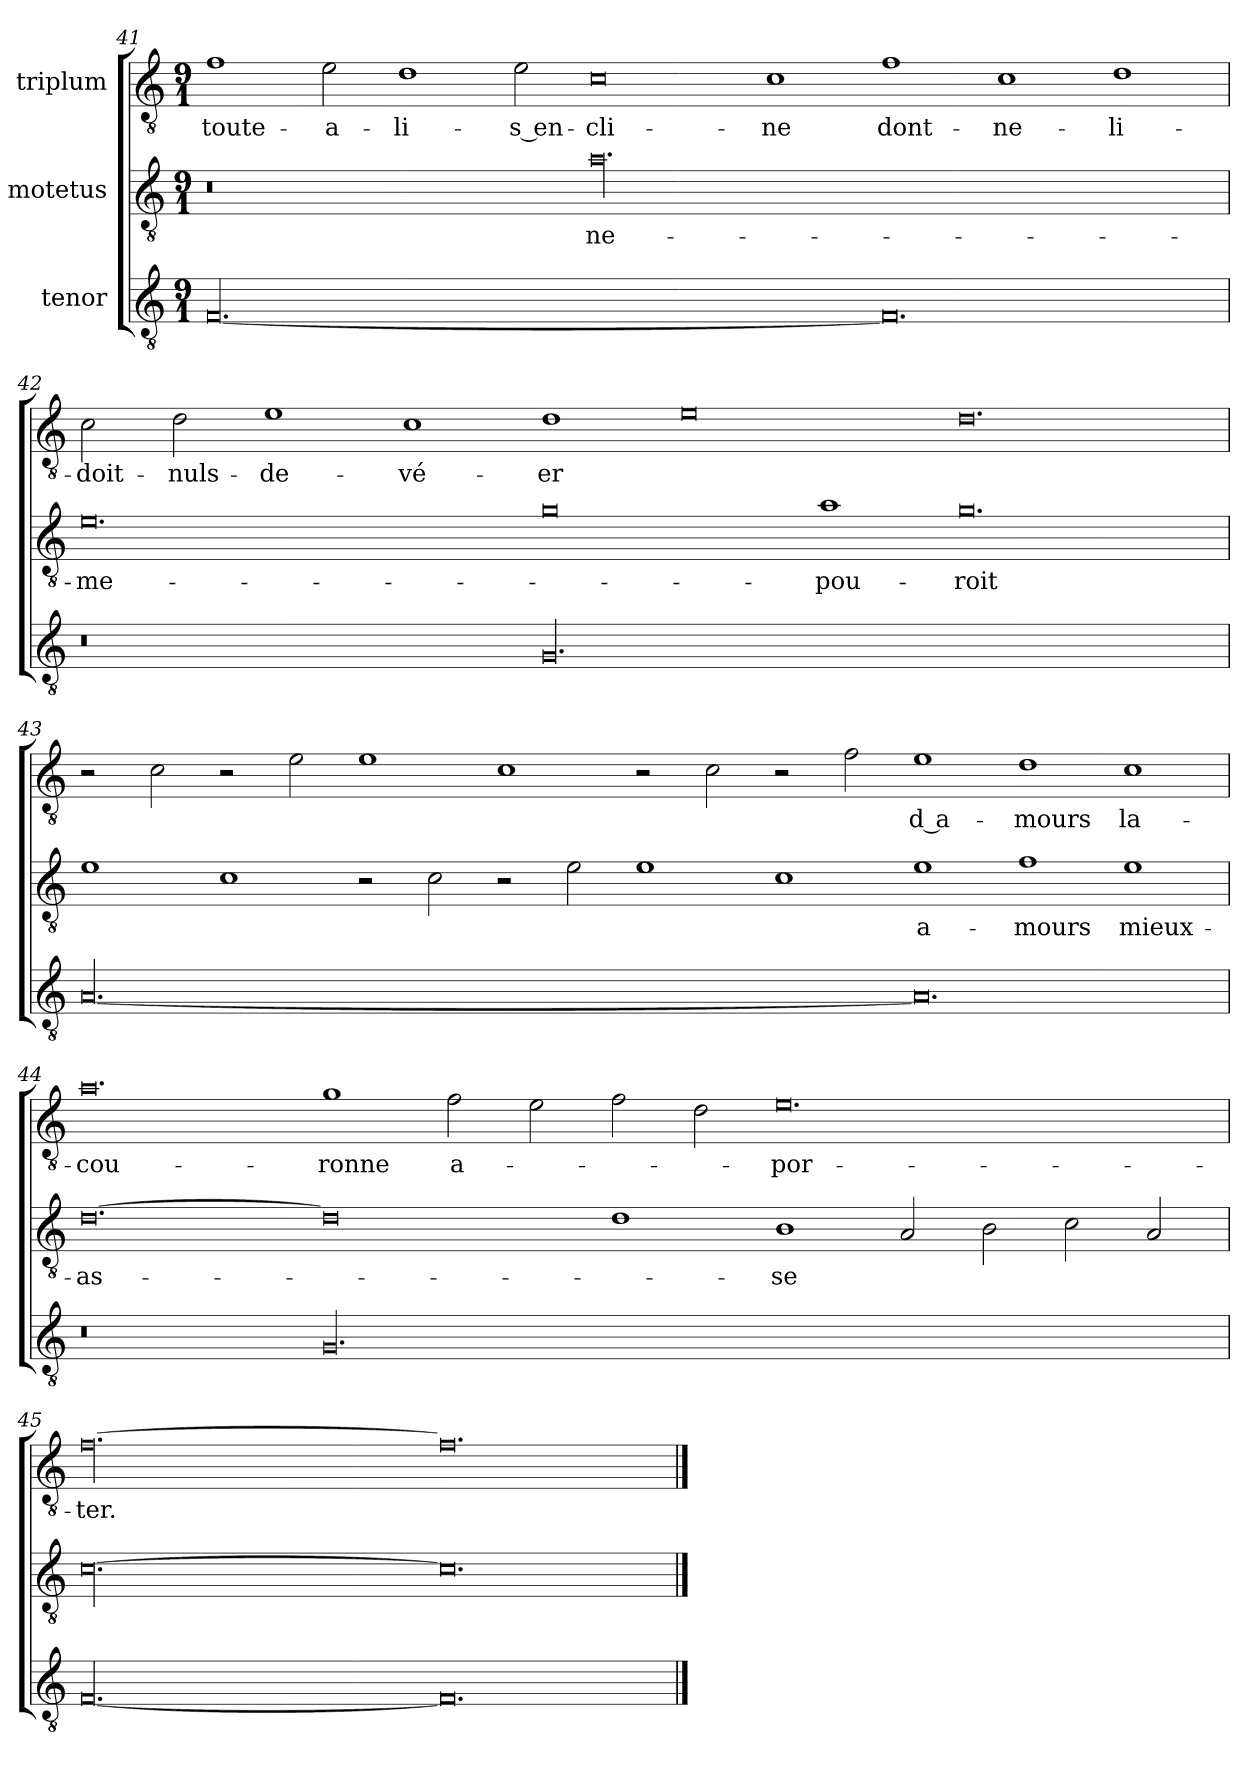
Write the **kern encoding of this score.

**kern	**kern	**text	**kern	**text
*part3	*part2	*part2	*part1	*part1
*staff3	*staff2	*staff2	*staff1	*staff1
*I"tenor	*I"motetus	*	*I"triplum	*
*clefGv2	*clefGv2	*	*clefGv2	*
*k[]	*k[]	*	*k[]	*
*C:	*C:	*	*C:	*
*M9/1	*M9/1	*	*M9/1	*
=41	=41	=41	=41	=41
[00.F/	0.r	.	1f\	toute-
.	.	.	2e\	a-
.	.	.	1d\	li-
.	.	.	2e\	s en-
.	00.a\	ne-	0c\	-cli-
.	.	.	1c\	-ne
0.F/]	.	.	1f\	dont-
.	.	.	1c\	ne-
.	.	.	1d\	li-
!!LO:PB:g=z
=42	=42	=42	=42	=42
0.r	0.e\	me-	2c\	doit-
.	.	.	2d\	nuls-
.	.	.	1e\	de-
.	.	.	1c\	-vé-
00.G/	0g\	.	1d\	-er
.	.	.	0e\	.
.	1a\	pou-	.	.
.	0.g\	-roit	0.d\	.
=43	=43	=43	=43	=43
[00.A/	1e\	.	2r	.
.	.	.	2c\	.
.	1c\	.	2r	.
.	.	.	2e\	.
.	2r	.	1e\	.
.	2c\	.	.	.
.	2r	.	1c\	.
.	2e\	.	.	.
.	1e\	.	2r	.
.	.	.	2c\	.
.	1c\	.	2r	.
.	.	.	2f\	.
0.A/]	1e\	a-	1e\	d a-
.	1f\	-mours	1d\	-mours
.	1e\	mieux-	1c\	la-
=44	=44	=44	=44	=44
0.r	[0.d\	as-	0.a\	cou-
00.G/	0d\]	.	1g\	-ronne
.	.	.	2f\	a-
.	.	.	2e\	.
.	1d\	.	2f\	.
.	.	.	2d\	.
.	1B\	-se-	0.e\	por-
.	2A/	.	.	.
.	2B\	.	.	.
.	2c\	.	.	.
.	2A/	.	.	.
=45	=45	=45	=45	=45
[00.F/	[00.c\	-	[00.f\	-ter.
0.F/]	0.c\]	.	0.f\]	-
==	==	==	==	==
*-	*-	*-	*-	*-
